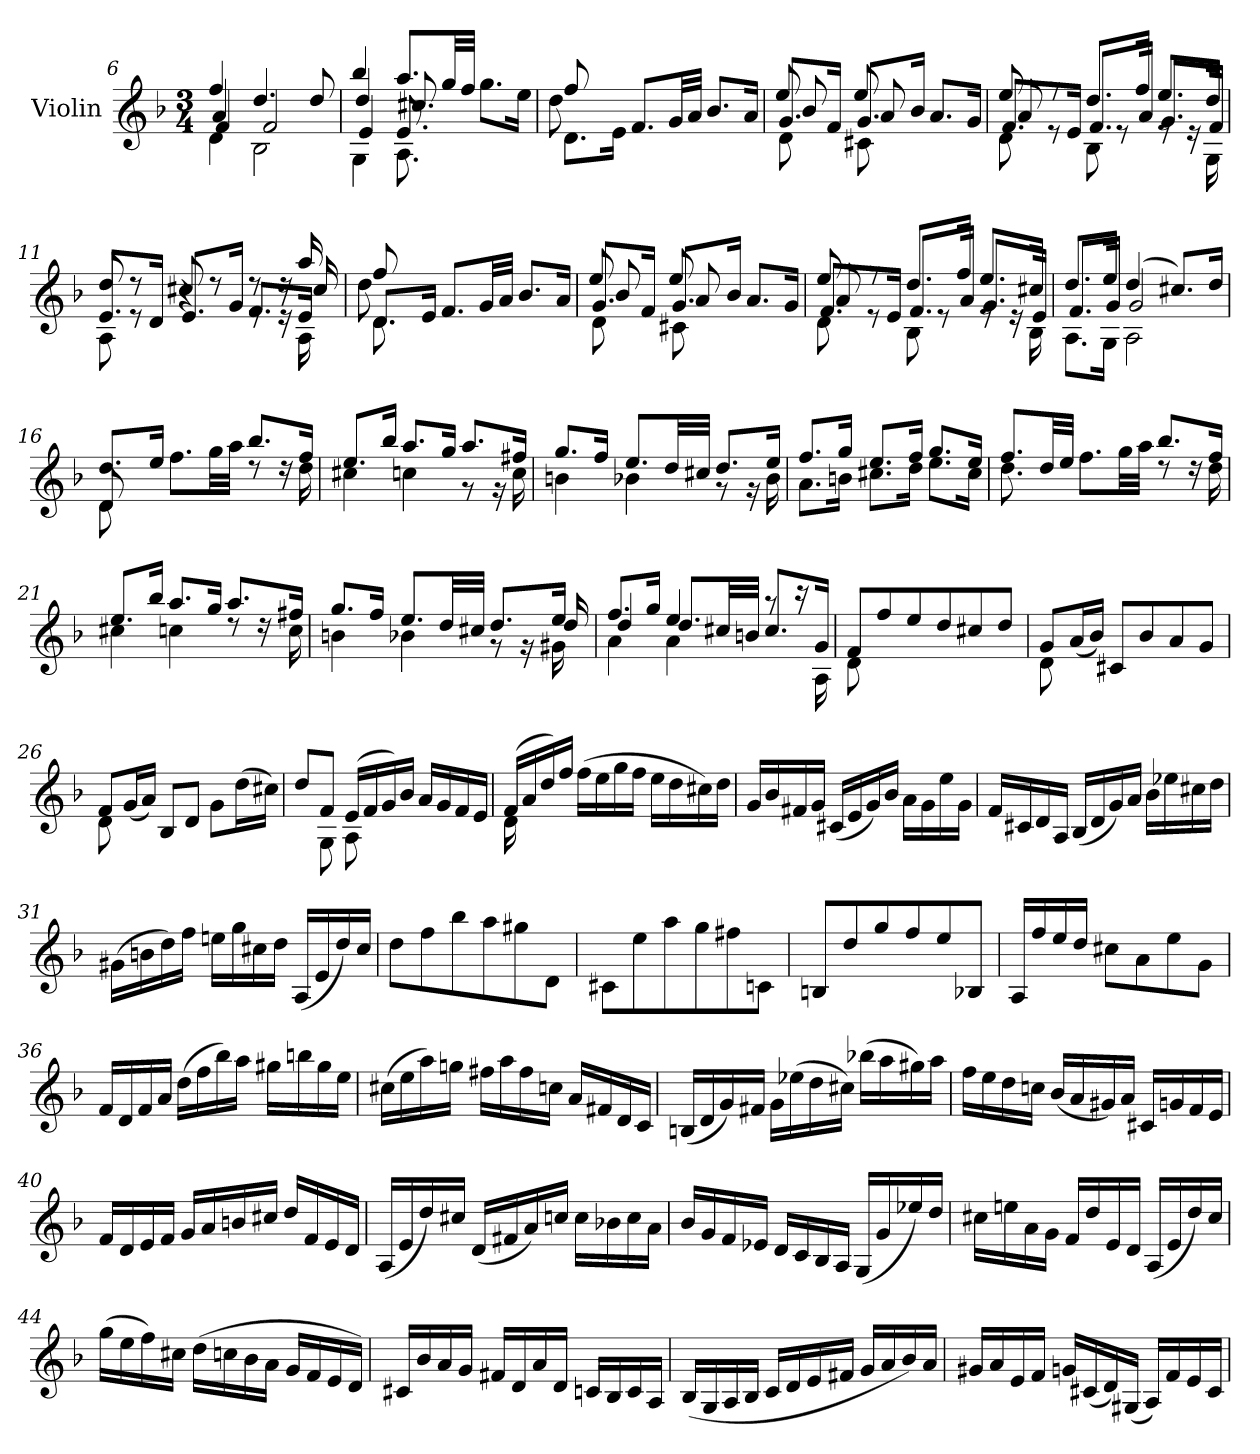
**kern
*part1
*staff1
*I"Violin
*I'Vln.
*clefG2
*k[b-]
*M3/4
=6
*^
*	*^
*	*	*^
4ff/	4d\	4a/	4f/
4.dd/	2B-\	2f/	2rddyy
8dd/	.	.	.
=7	=7	=7	=7
4bb-/	4G\	4dd/	4e/
8.aa/L	8.A\	8.cc#X/	8.e/
32gg/LL	16ryy	16ryy	16ryy
32ff/JJJ	.	.	.
8.gg\L	4ryy	4ryy	4ryy
16ee\Jk	.	.	.
*	*	*v	*v
!!LO:LB:g=z
=8	=8	=8
8.d\L	8ff/	8dd\
.	16ryy	16ryy
16e\Jk	16ryy	16ryy
8.f/L	4ryy	4ryy
32g/LL	.	.
32a/JJJ	.	.
8.b-/L	4ryy	4ryy
16a/Jk	.	.
=9	=9	=9
*	*	*^
8.g/L	8ee/	8b-/	8d\
.	8ryy	8ryy	8ryy
16f/Jk	.	.	.
8.g/L	8ee/	8a/	8c#X\
.	8ryy	8ryy	8ryy
16b-/Jk	.	.	.
8.a/L	4ryy	4ryy	4ryy
16g/Jk	.	.	.
=10	=10	=10	=10
8ee/	8d\	8.f/L	8a/
8rff	8re	.	8ryy
.	.	16e/Jk	.
8.dd/L	8B-\	8.f/L	4ryy
.	8re	.	.
16ff/Jk	.	16a/Jk	.
8.ee/L	8re	8.g/L	4ryy
.	16re	.	.
16dd/Jk	16G\	16f/Jk	.
=11	=11	=11	=11
8dd/	8A\	8.e/L	2ryy
8rdd	8re	.	.
.	.	16d/Jk	.
8cc#X/	4r	8.e/L	.
8rdd	.	.	.
.	.	16g/Jk	.
8rdd	8re	8.f/L	8.ryy
16rdd	16re	.	.
16aa/	16A\	16e/Jk	16cc#/
=12	=12	=12	=12
8.d/L	8ff/	8dd\	8.d\
.	16ryy	16ryy	.
16e/Jk	16raayy	16reyy	16ryy
8.f/L	4ryy	4ryy	4ryy
32g/LL	.	.	.
32a/JJJ	.	.	.
8.b-/L	4ryy	4ryy	4ryy
16a/Jk	.	.	.
!!LO:LB:g=z	!!	!!	!!
=13	=13	=13	=13
8.g/L	8ee/	8b-/	8d\
.	8ryy	8ryy	8ryy
16f/Jk	.	.	.
8.g/L	8ee/	8a/	8c#X\
.	8ryy	8ryy	8ryy
16b-/Jk	.	.	.
8.a/L	4ryy	4ryy	4ryy
16g/Jk	.	.	.
=14	=14	=14	=14
8ee/	8d\	8.f/L	8a/
8rff	8re	.	8ryy
.	.	16e/Jk	.
8.dd/L	8B-\	8.f/L	4ryy
.	8re	.	.
16ff/Jk	.	16a/Jk	.
8.ee/L	8re	8.g/L	4ryy
.	16re	.	.
16cc#X/Jk	16B-\	16e/Jk	.
*	*	*v	*v
=15	=15	=15
8.dd/L	8.A\L	8.f/L
16ee/Jk	16G\Jk	16g/Jk
(>4dd/	2A\	2g/
8.cc#X/L)	.	.
16dd/Jk	.	.
=16	=16	=16
8.dd/L	8d\	8d/
.	8ryy	8ryy
16ee/Jk	.	.
8.ff\L	4ryy	4ryy
32gg\LL	.	.
32aa\JJJ	.	.
8.bb-/L	8rdd	4ryy
.	16rdd	.
16ff/Jk	16dd\	.
*	*v	*v
=17	=17
8.ee/L	4cc#X\
16bb-/Jk	.
8.aa/L	4ccn\
16gg/Jk	.
8.aa/L	8r
.	16r
16ff#X/Jk	16cc\
!!LO:LB:g=z	!!
=18	=18
8.gg/L	4bn\
16ff/Jk	.
8.ee/L	4b-X\
32dd/LL	.
32cc#X/JJJ	.
8.dd/L	8r
.	16r
16ee/Jk	16b-\
=19	=19
8.ff/L	8.a\L
16gg/Jk	16bn\Jk
8.ee/L	8.cc#X\L
16ff/Jk	16dd\Jk
8.gg/L	8.ee\L
16ee/Jk	16cc#\Jk
=20	=20
8.ff/L	8.dd\
32dd/LL	16ryy
32ee/JJJ	.
8.ff\L	4ryy
32gg\LL	.
32aa\JJJ	.
8.bb-/L	8rdd
.	16rdd
16ff/Jk	16dd\
=21	=21
8.ee/L	4cc#X\
16bb-/Jk	.
8.aa/L	4ccn\
16gg/Jk	.
8.aa/L	8rdd
.	16rdd
16ff#X/Jk	16cc\
=22	=22
*	*^
8.gg/L	4bn\	2ryy
16ff/Jk	.	.
8.ee/L	4b-X\	.
32dd/LL	.	.
32cc#X/JJJ	.	.
8.dd/L	8r	8ryy
.	16r	16ryy
16ee/Jk	16g#X\	16dd/
!!LO:LB:g=z	!!	!!
=23	=23	=23
8.ff/L	4a\	4dd/
16gg/Jk	.	.
4ee/	4a\	8.dd/L
.	.	32cc#X/LL
.	.	32bn/JJJ
4ryy	8r	8.cc#/L
.	16r	.
.	16A\	16g/Jk
*	*v	*v
=24	=24
8f/L	8d\
8ff/	8ryy
8ee/	4ryy
8dd/	.
8cc#X/	4ryy
8dd/J	.
=25	=25
8g/L	8d\
(>16a/L	8ryy
16b-/JJ)	.
8c#X/L	4ryy
8b-/	.
8a/	4ryy
8g/J	.
=26	=26
8f/L	8d\
(>16g/L	8rgyy
16a/JJ)	.
8B-/L	4ryy
8d/J	.
8g\L	4ryy
(>16dd\L	.
16cc#X\JJ)	.
=27	=27
8dd/L	8ryy
8f/J	8G\
(>16e/LL	8A\
16f/	.
16g/)	8ryy
16b-/JJ	.
16a/LL	4ryy
16g/	.
16f/	.
16e/JJ	.
=28	=28
(>16f/LL	16d\
16a/	16ryy
16dd/)	8ryy
16ff/JJ	.
(>16ff\LL	4ryy
16ee\	.
16gg\	.
16ff\JJ	.
16ee\LL	4ryy
16dd\	.
16cc#X\)	.
16dd\JJ	.
*v	*v
!!LO:LB:g=z
=29
16g/LL
16b-/
16f#X/
16g/JJ
(<16c#X/LL
16e/
16g/)
16b-/JJ
16a\LL
16g\
16ee\
16g\JJ
=30
16f/LL
16c#X/
16d/
16A/JJ
(<16B-/LL
16d/
16g/)
16a/JJ
16b-\LL
16ee-X\
16cc#X\
16dd\JJ
=31
(>16g#X\LL
16bn\
16dd\)
16ff\JJ
16een\LL
16gg\
16cc#X\
16dd\JJ
(<16A/LL
16e/
16dd/)
16cc#/JJ
=32
8dd\L
8ff\
8bb-\
8aa\
8gg#X\
8d\J
!!LO:LB:g=z
=33
8c#X\L
8ee\
8aa\
8gg\
8ff#X\
8cn\J
=34
8Bn/L
8dd/
8gg/
8ff/
8ee/
8B-X/J
=35
16A/LL
16ff/
16ee/
16dd/JJ
8cc#X\L
8a\
8ee\
8g\J
=36
16f/LL
16d/
16f/
16a/JJ
(>16dd\LL
16ff\
16bb-\)
16aa\JJ
16gg#X\LL
16bbn\
16gg#\
16ee\JJ
=37
(>16cc#X\LL
16ee\
16aa\)
16ggn\JJ
16ff#X\LL
16aa\
16ff#\
16ccn\JJ
16a/LL
16f#X/
16d/
16c/JJ
!!LO:LB:g=z
=38
(<16Bn/LL
16d/
16g/)
16f#X/JJ
16g\LL
(>16ee-X\
16dd\
16cc#X\JJ)
(>16bb-X\LL
16aa\
16gg#X\)
16aa\JJ
=39
16ff\LL
16ee\
16dd\
16ccn\JJ
(<16b-/LL
16a/
16g#X/)
16a/JJ
16c#X/LL
16gn/
16f/
16e/JJ
=40
16f/LL
16d/
16e/
16f/JJ
16g/LL
16a/
16bn/
16cc#X/JJ
16dd/LL
16f/
16e/
16d/JJ
=41
(<16A/LL
16e/
16dd/)
16cc#X/JJ
(<16d/LL
16f#X/
16a/)
16ccn/JJ
16cc\LL
16b-X\
16cc\
16a\JJ
!!LO:LB:g=z
=42
16b-/LL
16g/
16f/
16e-X/JJ
16d/LL
16c/
16B-/
16A/JJ
(<16G/LL
16g/
16ee-X/)
16dd/JJ
=43
16cc#X\LL
16een\
16a\
16g\JJ
16f/LL
16dd/
16e/
16d/JJ
(<16A/LL
16e/
16dd/)
16cc#/JJ
=44
(>16gg\LL
16ee\
16ff\)
16cc#X\JJ
(>16dd\LL
16ccn\
16b-\
16a\JJ
16g/LL
16f/
16e/
16d/JJ)
=45
16c#X/LL
16b-/
16a/
16g/JJ
16f#X/LL
16d/
16a/
16d/JJ
16cn/LL
16B-/
16c/
16A/JJ
!!LO:LB:g=z
=46
(<16B-/LL
16G/
16A/
16B-/JJ
16c/LL
16d/
16e/
16f#X/JJ
16g/LL
16a/
16b-/)
16a/JJ
=47
16g#X/LL
16a/
16e/
16f/JJ
16gn/LL
(<16c#X/
16d/)
(<16G#X/JJ
16A/LL)
16f/
16e/
16c#/JJ
=
*-
